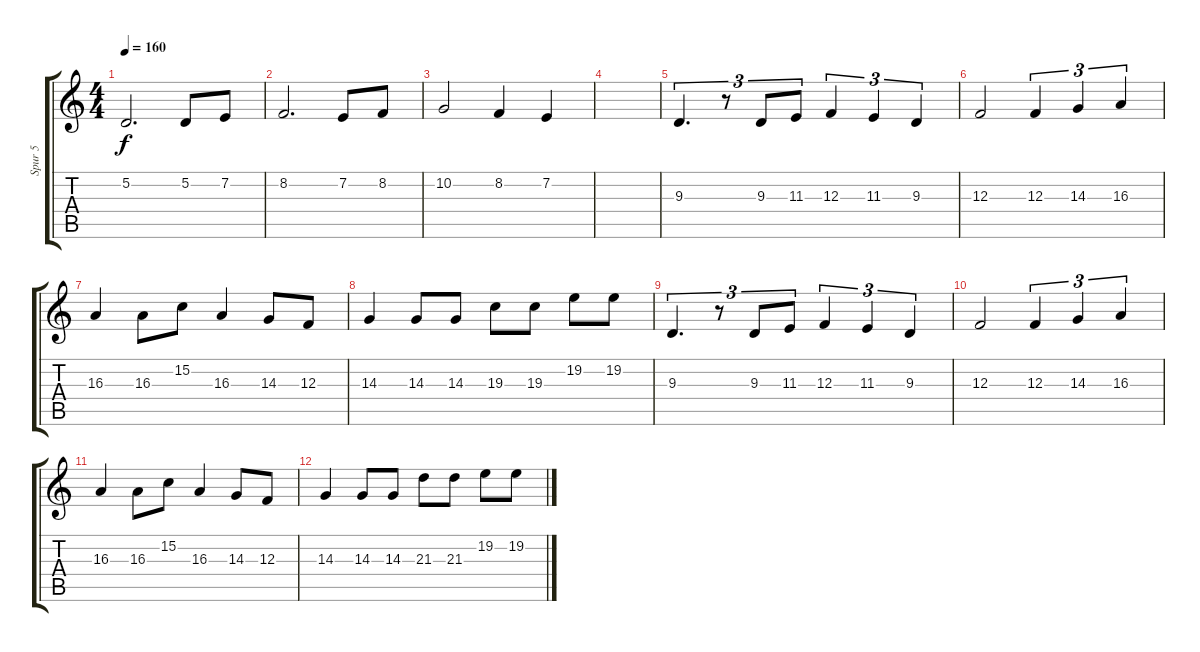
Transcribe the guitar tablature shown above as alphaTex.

\track ("Spur 5" "Spur 5") {instrument stringensemble1}
\staff {score tabs}
\tuning (D4 A3 F3 C3 G2 D2) {hide}
\ts (4 4)
\tempo 160
\clef g2
\ks c
5.2.2{d dy f} 5.2.8 7.2.8 |
8.2.2{d} 7.2.8 8.2.8 |
10.2.2 8.2.4 7.2.4 |
|
9.3.4{d tu (3 2)} r.8{tu (3 2)} 9.3.8{tu (3 2)} 11.3.8{tu (3 2)} 12.3.4{tu (3 2)} 11.3.4{tu (3 2)} 9.3.4{tu (3 2)} |
12.3.2 12.3.4{tu (3 2)} 14.3.4{tu (3 2)} 16.3.4{tu (3 2)} |
16.3.4 16.3.8 15.2.8 16.3.4 14.3.8 12.3.8 |
14.3.4 14.3.8 14.3.8 19.3.8 19.3.8 19.2.8 19.2.8 |
9.3.4{d tu (3 2)} r.8{tu (3 2)} 9.3.8{tu (3 2)} 11.3.8{tu (3 2)} 12.3.4{tu (3 2)} 11.3.4{tu (3 2)} 9.3.4{tu (3 2)} |
12.3.2 12.3.4{tu (3 2)} 14.3.4{tu (3 2)} 16.3.4{tu (3 2)} |
16.3.4 16.3.8 15.2.8 16.3.4 14.3.8 12.3.8 |
14.3.4 14.3.8 14.3.8 21.3.8 21.3.8 19.2.8 19.2.8
